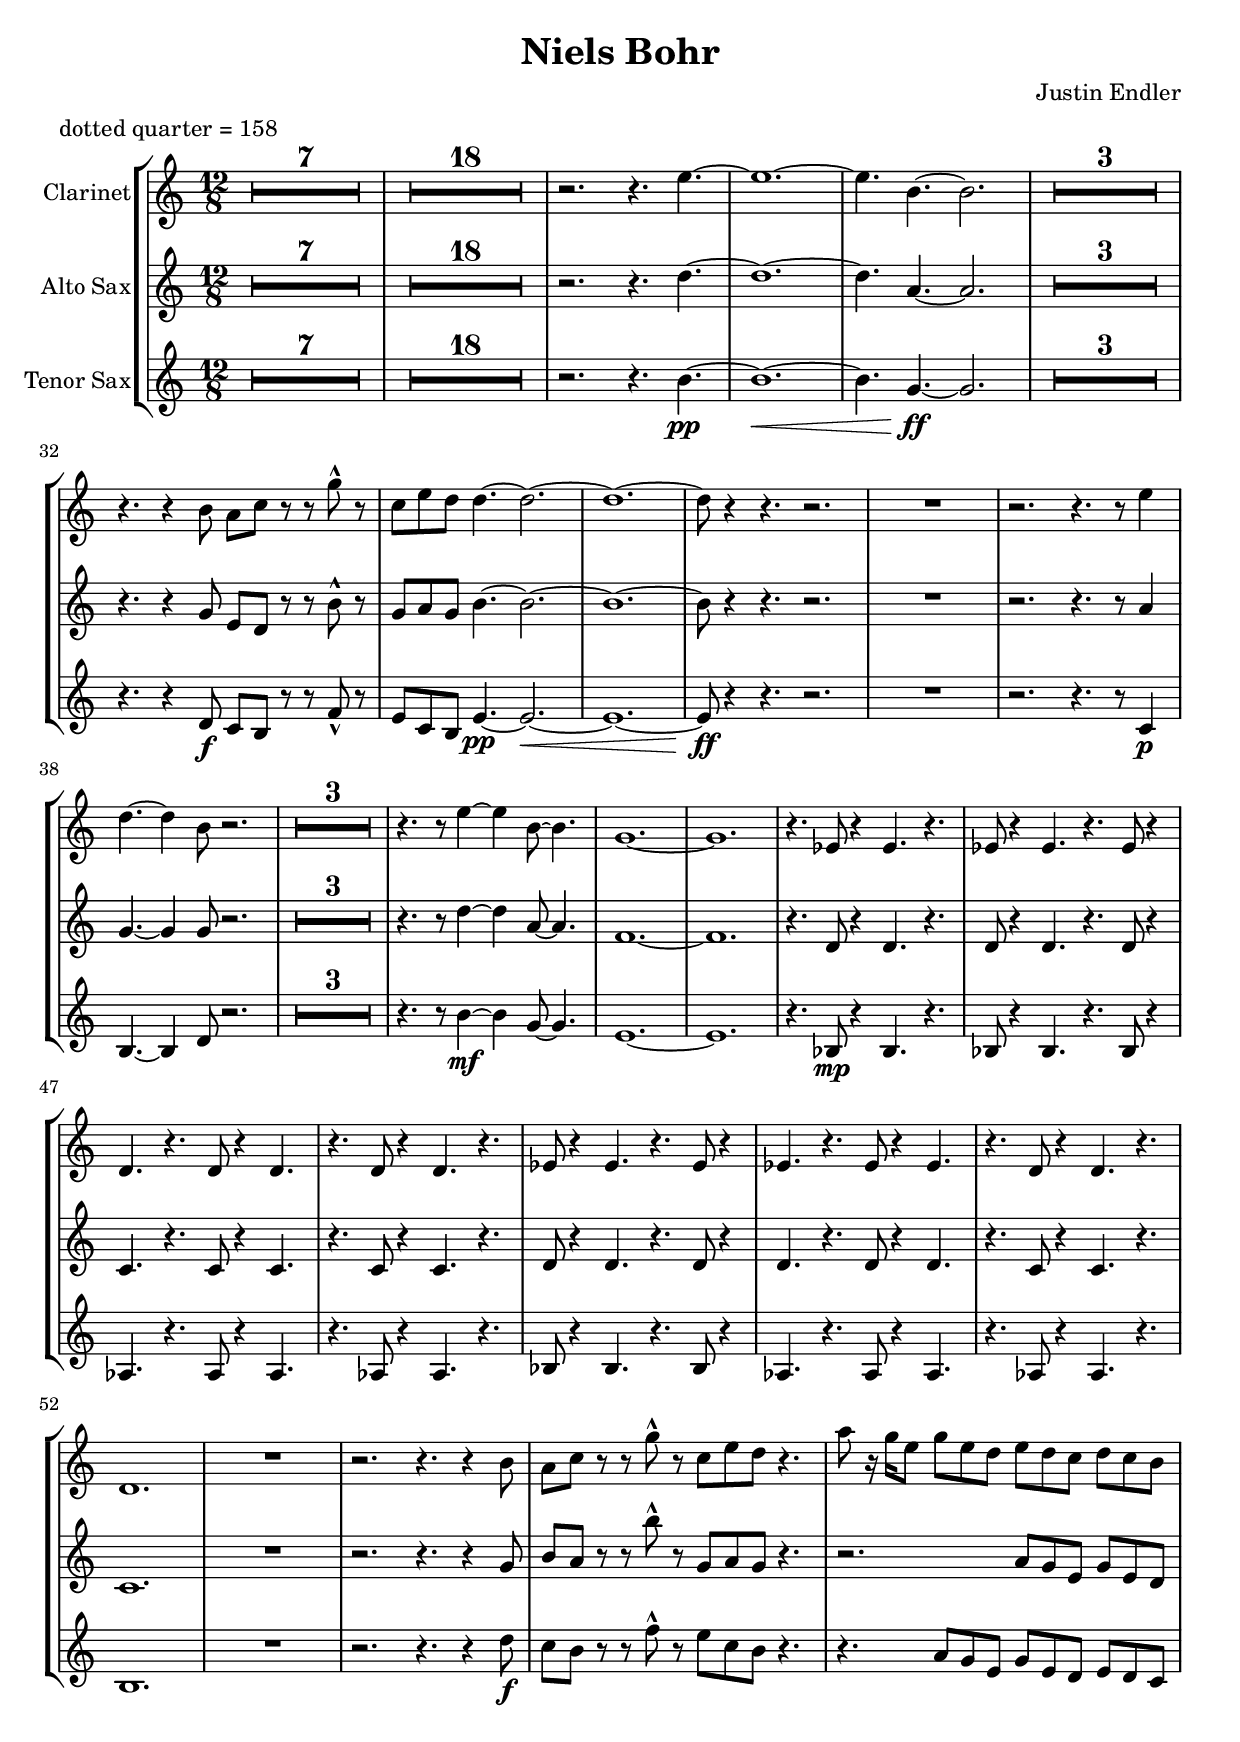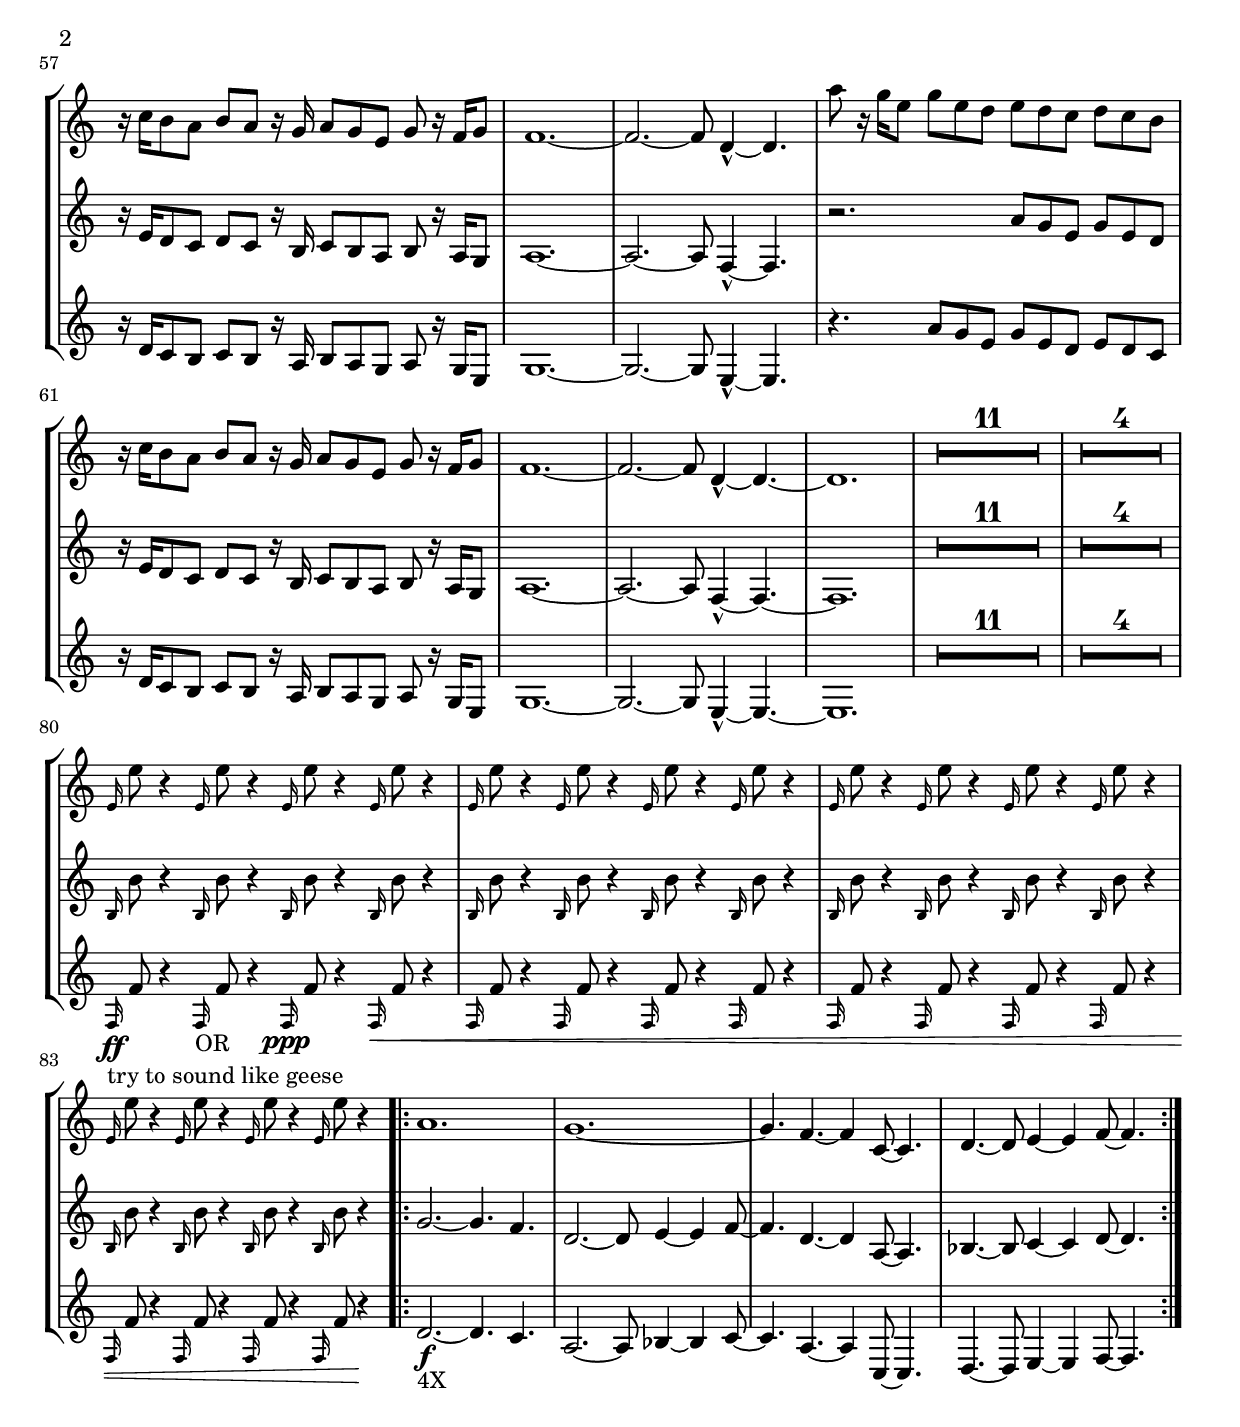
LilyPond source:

\include "globals.ly"

% ------ Clarinet ------
%clar = \transpose c d \relative c'' {
%clar = \transpose c a \relative c {
clarinetNotes = \relative c {
  \Key
  % rest 25 bars up front
  R1.*7 |
  R1.*18 |
  % Logic bar numbers in comments
  r2. r4. e'' ~ | %30
  e1. ~ | %31
  e4. b ~ b2. | %32
  R1.*3 |
  r4. r4 b8 a c r8 r  g'-^ r | %36
  c, e d d4. ~ d2. ~ | %37
  d1. ~ | %38
  d8 r4  r4. r2. | %39
  R1. | %40
  r2. r4. r8 e4 | %41
  d4. ~ d4 b8 r2. | %42
  R1.*3 |
  r4. r8 e4 ~ e4 b8 ~ b4. | %46
  g1. ~ | %47
  g1. | %48
  r4. ef8 r4 ef4. r | %49
  ef8 r4 ef4. r ef8 r4 | %50
  d4. r d8 r4 d4. | %51
  r4. d8 r4 d4. r | %52
  ef8 r4 ef4. r ef8 r4 | %53
  ef4. r ef8 r4 ef4. | %54
  r4. d8 r4 d4. r | %55
  d1. | %56
  R1. | %57
  r2. r4. r4 b'8 | %58
  a8 c r r g'-^ r c, e d r4. | %59
  a'8 r16 g e8 g e d e d c d c b | %60
  r16 c b8 a b a r16 g a8 g e g r16 f g8 | %61
  f1. ~ | %62
  f2. ~ f8 d4-^ ~ d4. | %63
  a''8 r16 g e8 g e d e d c d c b | %64
  r16 c b8 a b a r16 g a8 g e g r16 f g8 | %65
  f1. ~ | %66
  f2. ~ f8 d4-^ ~ d4. ~ | %67
  d1. | %68
  R1.*11 |
  R1.*4 |
  \grace e16 e'8 r4 \grace e,16 e'8 r4 \grace e,16 e'8 r4 \grace e,16 e'8 r4 | %84
  \grace e,16 e'8 r4 \grace e,16 e'8 r4 \grace e,16 e'8 r4 \grace e,16 e'8 r4 | %85
  \grace e,16 e'8 r4 \grace e,16 e'8 r4 \grace e,16 e'8 r4 \grace e,16 e'8 r4 | %86
  \grace e,16 e'8 r4 \grace e,16 e'8 r4 \grace e,16 e'8 r4 \grace e,16 e'8 r4 | %87
  \repeat volta 4 { a,1. | %88
  g1. ~ | %89
  g4. f4. ~ f4 c8 ~ c4. | %90
  d4. ~ d8 e4 ~ e4 f8 ~ f4. | } %91
}

\include "globals.ly"

% ------ Alto Saxophone ------
%alto = \transpose c a \relative c' {
%alto = \transpose c a \relative c {
altoNotes = \relative c {
  \Key
  % rest 25 bars up front
  R1.*7 |
  R1.*18 |
  % Logic bar numbers in comments
  r2. r4. d'' ~ | %30
  d1. ~ | %31
  d4. a ~ a2. | %32
  R1.*3 |
  r4. r4 g8 e d r8 r  b'-^ r | %36
  g a g b4. ~ b2. ~ | %37
  b1. ~ | %38
  b8 r4  r4. r2. | %39
  R1. | %40
  r2. r4. r8 a4 | %41
  g4. ~ g4 g8 r2. | %42
  R1.*3 |
  r4. r8 d'4 ~ d4 a8 ~ a4. | %46
  f1. ~ | %47
  f1. | %48
  r4. d8 r4 d4. r | %49
  d8 r4 d4. r d8 r4 | %50
  c4. r c8 r4 c4. | %51
  r4. c8 r4 c4. r | %52
  d8 r4 d4. r d8 r4 | %53
  d4. r d8 r4 d4. | %54
  r4. c8 r4 c4. r | %55
  c1. | %56
  R1. | %57
  r2. r4. r4 g'8 | %58
  b8 a r r b'-^ r g, a g r4. | %59
  r2. a8 g e g e d | %60
  r16 e d8 c d c r16 b c8 b a b r16 a g8 | %61
  a1. ~ | %62
  a2. ~ a8 f4-^ ~ f4. | %63
  r2. a'8 g e g e d | %64
  r16 e d8 c d c r16 b c8 b a b r16 a g8 | %65
  a1. ~ | %66
  a2. ~ a8 f4-^ ~ f4. ~ | %67
  f1. | %68
  R1.*11 |
  R1.*4 |
  \grace b16 b'8 r4 \grace b,16 b'8 r4 \grace b,16 b'8 r4 \grace b,16 b'8 r4 | %84
  \grace b,16 b'8 r4 \grace b,16 b'8 r4 \grace b,16 b'8 r4 \grace b,16 b'8 r4 | %85
  \grace b,16 b'8 r4 \grace b,16 b'8 r4 \grace b,16 b'8 r4 \grace b,16 b'8 r4 | %86
  \grace b,16 b'8 r4 \grace b,16 b'8 r4 \grace b,16 b'8 r4 \grace b,16 b'8 r4 | %87
  \repeat volta 4 { g2. ~ g4. f | %88
  d2. ~ d8 e4 ~ e f8 ~ | %89
  f4. d4. ~ d4 a8 ~ a4. | %90
  bf4. ~ bf8 c4 ~ c4 d8 ~ d4. | } %91
}

\include "globals.ly"

% ------ Tenor Saxophone ------
%tenor = \transpose c a' \relative c {
%tenor = \transpose c a \relative c {
tenorNotes = \relative c {
  \Key
  % rest 25 bars up front
  R1.*7 |
  R1.*18 |
  % Logic bar numbers in comments
  r2. r4. b''\pp ~ | %30
  b1.\< ~ | %31
  b4. g\!\ff ~ g2. | %32
  R1.*3 |
  r4. r4 d8\f c b r8 r  f'-^ r | %36
  e c b e4.\pp ~ e2.\< ~ | %37
  e1. ~ | %38
  e8\!\ff r4  r4. r2. | %39
  R1. | %40
  r2. r4. r8 c4\p | %41
  b4. ~ b4 d8 r2. | %42
  R1.*3 |
  r4. r8 b'4\mf ~ b4 g8 ~ g4. | %46
  e1. ~ | %47
  e1. | %48
  r4. bf8\mp r4 bf4. r | %49
  bf8 r4 bf4. r bf8 r4 | %50
  af4. r af8 r4 af4. | %51
  r4. af8 r4 af4. r | %52
  bf8 r4 bf4. r bf8 r4 | %53
  af4. r af8 r4 af4. | %54
  r4. af8 r4 af4. r | %55
  b1. | %56
  R1. | %57
  r2. r4. r4 d'8\f | %58
  c8 b r r f'-^ r e c b r4. | %59
  r4. a8 g e g e d e d c | %60
  r16 d c8 b c b r16 a b8 a g a r16 g e8 | %61
  g1. ~ | %62
  g2. ~ g8 e4-^ ~ e4. | %63
  r4. a'8 g e g e d e d c | %60
  r16 d c8 b c b r16 a b8 a g a r16 g e8 | %61
  g1. ~ | %66
  g2. ~ g8 e4-^ ~ e4. ~ | %67
  e1. | %68
  R1.*11 |
  R1.*4 |
  \grace f16_"try to sound like geese"\ff f'8 r4 \grace f,16_"OR" f'8 r4 \grace f,16\ppp f'8 r4 \grace f,16\< f'8 r4 | %84
  \grace f,16 f'8 r4 \grace f,16 f'8 r4 \grace f,16 f'8 r4 \grace f,16 f'8 r4 | %85
  \grace f,16 f'8 r4 \grace f,16 f'8 r4 \grace f,16 f'8 r4 \grace f,16 f'8 r4 | %86
  \grace f,16 f'8 r4 \grace f,16 f'8 r4 \grace f,16 f'8 r4 \grace f,16 f'8 r4\! | %87
  \repeat volta 4 { d2.\f_"4X" ~ d4. c4. | %88
  a2. ~ a8 bf4 ~ bf c8 ~ | %89
  c4. a4. ~ a4 c,8 ~ c4. | %90
  d4. ~ d8 e4 ~ e4 f8 ~ f4. | } %91
}


\header {
  title = "Niels Bohr"
  composer = "Justin Endler"
  meter = "dotted quarter = 158"
}

global = { \time 12/8 }

clarinet = {
  \global
  \set Staff.instrumentName = #"Clarinet"
  \clef treble
  <<
    \clarinetNotes
  >>
}

altoSax = {
  \global
  \set Staff.instrumentName = #"Alto Sax"
  \clef treble
  <<
    \altoNotes
  >>
}

tenorSax = {
  \global
  \set Staff.instrumentName = #"Tenor Sax"
  \clef treble
  <<
    \tenorNotes
  >>
}

\score {
  <<
    \new StaffGroup = "winds" <<
      \new Staff = "clarinet" \clarinet
      \new Staff = "altosax" \altoSax
      \new Staff = "tenorsax" \tenorSax
    >>
  >>
  \layout {
    \context { \Staff \RemoveEmptyStaves }
    \context {
      \Score
      \override MultiMeasureRest.expand-limit = #1
      \override BarNumber #'padding = #3
      \override RehearsalMark #'padding = #2
      skipBars = ##t
    }
  }
  \midi { }
}
